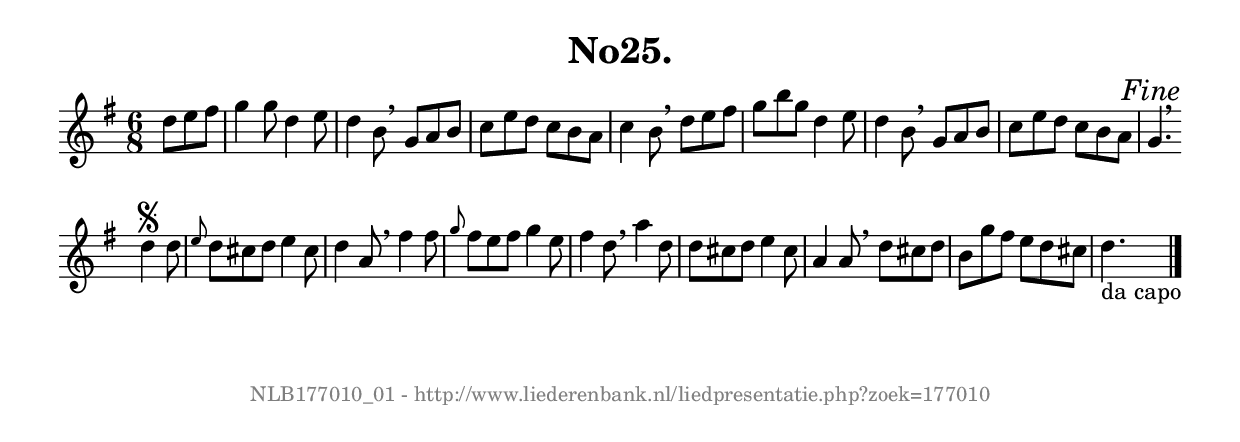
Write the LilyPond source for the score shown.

%
% produced by wce2krn 1.64 (7 June 2014)
%
\version"2.16"
#(append! paper-alist '(("long" . (cons (* 210 mm) (* 2000 mm)))))
#(set-default-paper-size "long")
sb = {\breathe}
mBreak = {\breathe }
bBreak = {\breathe }
x = {\once\override NoteHead #'style = #'cross }
gl=\glissando
itime={\override Staff.TimeSignature #'stencil = ##f }
ficta = {\once\set suggestAccidentals = ##t}
fine = {\once\override Score.RehearsalMark #'self-alignment-X = #1 \mark \markup {\italic{Fine}}}
dc = {\once\override Score.RehearsalMark #'self-alignment-X = #1 \mark \markup {\italic{D.C.}}}
dcf = {\once\override Score.RehearsalMark #'self-alignment-X = #1 \mark \markup {\italic{D.C. al Fine}}}
dcc = {\once\override Score.RehearsalMark #'self-alignment-X = #1 \mark \markup {\italic{D.C. al Coda}}}
ds = {\once\override Score.RehearsalMark #'self-alignment-X = #1 \mark \markup {\italic{D.S.}}}
dsf = {\once\override Score.RehearsalMark #'self-alignment-X = #1 \mark \markup {\italic{D.S. al Fine}}}
dsc = {\once\override Score.RehearsalMark #'self-alignment-X = #1 \mark \markup {\italic{D.S. al Coda}}}
pv = {\set Score.repeatCommands = #'((volta "1"))}
sv = {\set Score.repeatCommands = #'((volta "2"))}
tv = {\set Score.repeatCommands = #'((volta "3"))}
qv = {\set Score.repeatCommands = #'((volta "4"))}
xv = {\set Score.repeatCommands = #'((volta #f))}
\header{ tagline = ""
title = "No25."
}
\score {{
\key g \major
\relative g'
{
\set melismaBusyProperties = #'()
\partial 32*12
\time 6/8
\tempo 4=120
\override Score.MetronomeMark #'transparent = ##t
\override Score.RehearsalMark #'break-visibility = #(vector #t #t #f)
d'8 e fis g4 g8 d4 e8 d4 b8 \sb g a b c e d c b a c4 b8 \mBreak
d8 e fis g b g d4 e8 d4 b8 \sb g a b c e d c b a g4. \fine \bar ":|" \bBreak
d'4\segno d8 \grace {e8} d8 cis d e4 cis8 d4 a8 \sb fis'4 fis8 \grace {g8} fis8 e fis g4 e8 fis4 d8 \mBreak
a'4 d,8 d cis d e4 cis8 a4 a8 \sb d cis d b g' fis e d cis d4._"da capo" \bar "|."
 }}
 \midi { }
 \layout {
            indent = 0.0\cm
}
}
\markup { \vspace #0 } \markup { \with-color #grey \fill-line { \center-column { \smaller "NLB177010_01 - http://www.liederenbank.nl/liedpresentatie.php?zoek=177010" } } }
